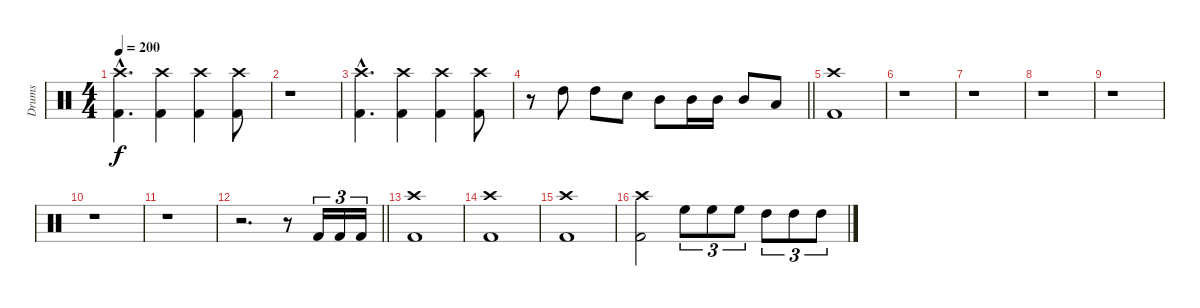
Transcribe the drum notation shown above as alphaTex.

\track ("Drums" "Drums") {instrument percussion}
\staff {score}
\articulation defaults
\ts (4 4)
\tempo 200
\clef neutral
\ks c
("Crash high (hit)"{hac} "Kick (hit) 2"{hac}).4{d dy f} ("Crash high (hit)" "Kick (hit) 2").4 ("Crash high (hit)" "Kick (hit) 2").4 ("Crash high (hit)" "Kick (hit) 2").8 |
r.1 |
("Crash high (hit)"{hac} "Kick (hit) 2"{hac}).4{d} ("Crash high (hit)" "Kick (hit) 2").4 ("Crash high (hit)" "Kick (hit) 2").4 ("Crash high (hit)" "Kick (hit) 2").8 |
\barLineRight lightlight
r.8 "High Tom (hit)".8 "High Tom (hit)".8 "Electric Snare (hit)".8 "Mid Tom (hit)".8 "Mid Tom (hit)".16 "Mid Tom (hit)".16 "Mid Tom (hit)".8 "Low Tom (hit)".8 |
("Crash high (hit)" "Kick (hit) 2").1 |
r.1{volume 16} |
r.1 |
r.1 |
r.1 |
r.1 |
r.1 |
\barLineRight lightlight
r.2{d} r.8 "Kick (hit) 2".16{tu (3 2)} "Kick (hit) 2".16{tu (3 2)} "Kick (hit) 2".16{tu (3 2)} |
("Crash high (hit)" "Kick (hit) 2").1 |
("Crash high (hit)" "Kick (hit) 2").1 |
("Crash high (hit)" "Kick (hit) 2").1 |
("Crash high (hit)" "Kick (hit) 2").2 "High Floor Tom (hit)".8{tu (3 2)} "High Floor Tom (hit)".8{tu (3 2)} "High Floor Tom (hit)".8{tu (3 2)} "High Tom (hit)".8{tu (3 2)} "High Tom (hit)".8{tu (3 2)} "High Tom (hit)".8{tu (3 2)}
